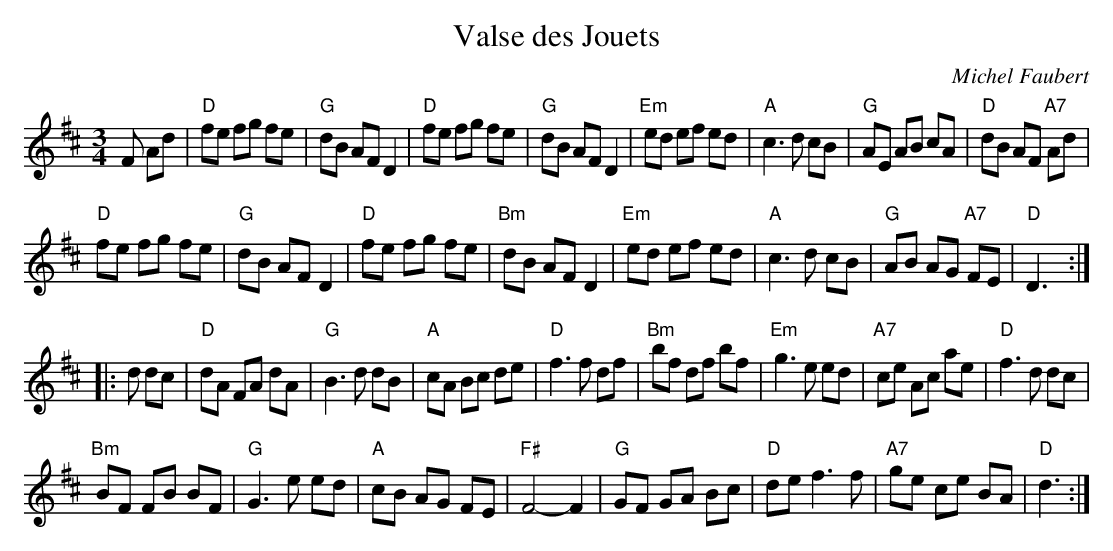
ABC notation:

X:1
T: Valse des Jouets
C: Michel Faubert
M: 3/4
K: D
F Ad |\
"D"fe fg fe | "G"dB AF D2 | "D"fe fg fe | "G"dB AF D2 |\
"Em"ed ef ed | "A"c3d cB | "G"AE AB cA | "D"dB AF "A7"Ad |
"D"fe fg fe | "G"dB AF D2 | "D"fe fg fe | "Bm"dB AF D2 |\
"Em"ed ef ed | "A"c3d cB | "G"AB AG "A7"FE | "D"D3 :|
|:\
d dc | "D"dA FA dA | "G"B3d dB | "A"cA Bc de | "D"f3f df |\
"Bm"bf df bf | "Em"g3e ed | "A7"ce Ac ae | "D"f3d dc |
"Bm"BF FB BF | "G"G3e ed | "A"cB AG FE | "F#"F4- F2 |\
"G"GF GA Bc | "D"de f3f | "A7"ge ce BA | "D"d3 :|
